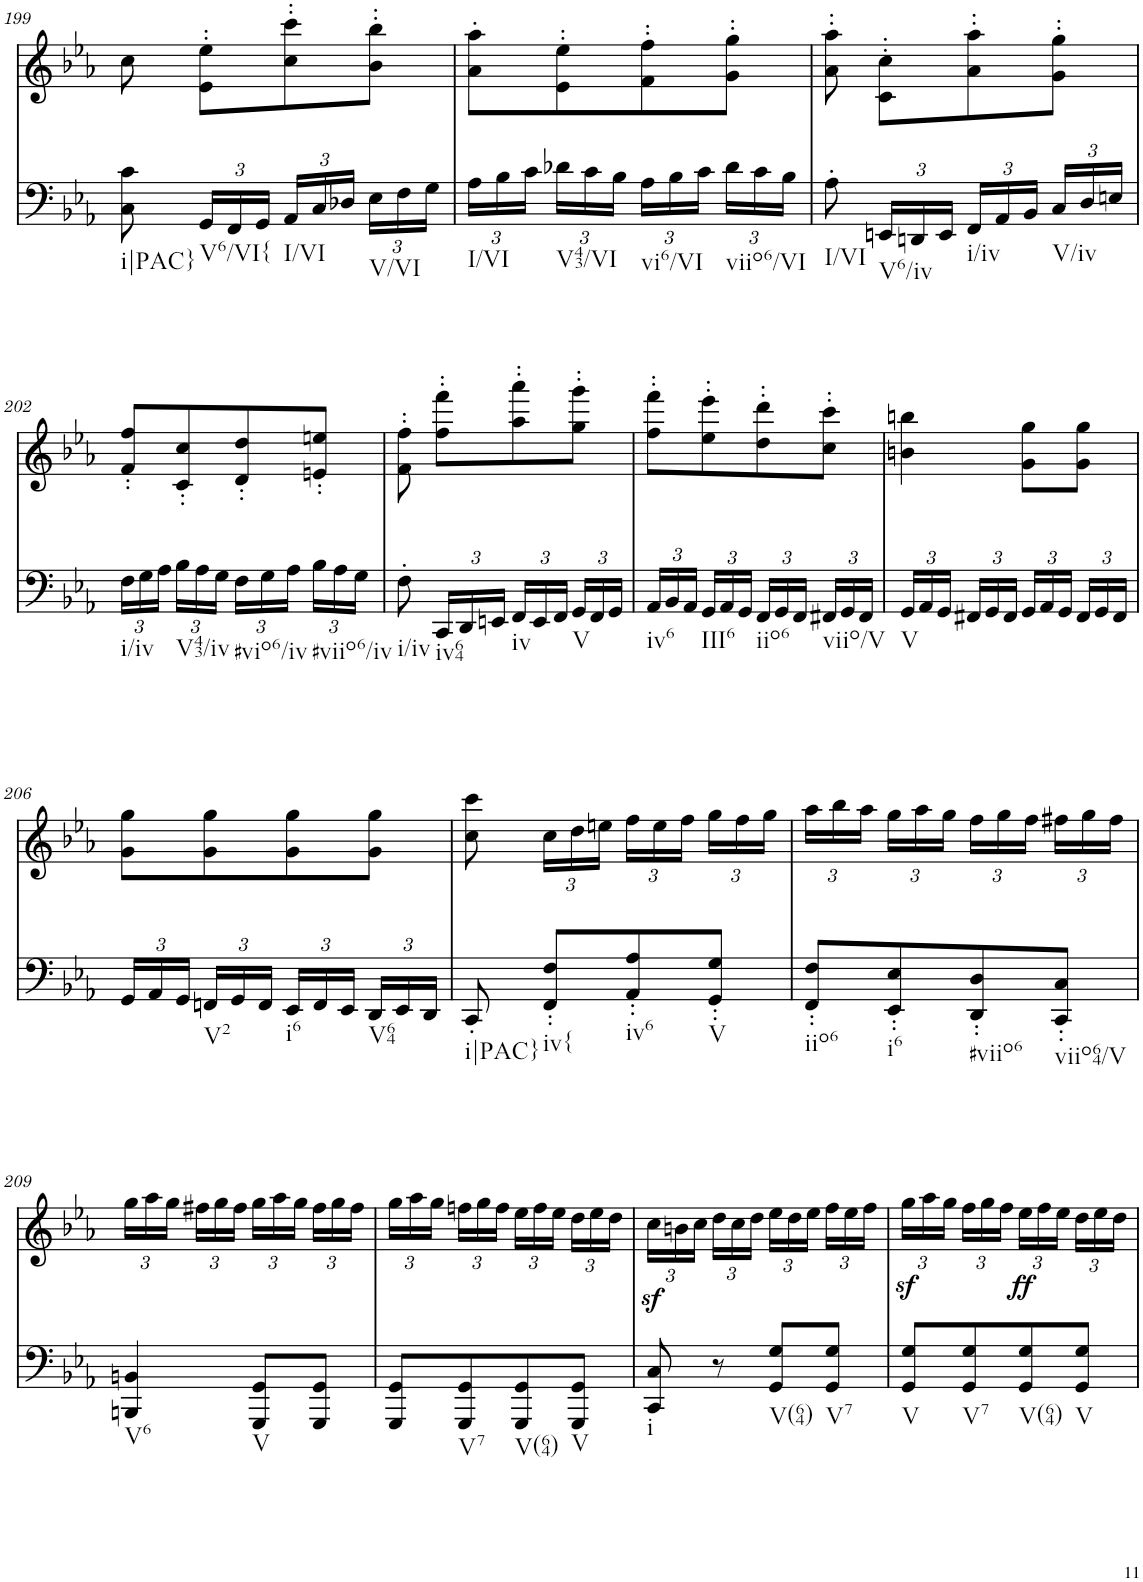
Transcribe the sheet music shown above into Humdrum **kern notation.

**kern	**kern	**dynam
*part2	*part1	*part1
*staff2	*staff1	*staff1
*I"piano	*I"piano	*
*I'Pno	*I'Pno	*
!!LO:PB:g=z
*clefF4	*clefG2	*
*k[b-e-a-]	*k[b-e-a-]	*
*c:	*c:	*
*M2/4	*M2/4	*
=199	=199	=199
!LO:TX:b:t=i|PAC}	!	!
8C\ 8c\	8cc\	.
*Xbrackettup	*	*
!LO:TX:b:t=V6/VI{	!	!
24GG/LL	8e-\' 8ee-\'L	.
24FF/	.	.
24GG/JJ	.	.
!LO:TX:b:t=I/VI	!	!
24AA-/LL	8cc\' 8ccc\'	.
24C/	.	.
24D-X/JJ	.	.
!LO:TX:b:t=V/VI	!	!
24E-\LL	8b-\' 8bb-\'J	.
24F\	.	.
24G\JJ	.	.
=200	=200	=200
!LO:TX:b:t=I/VI	!	!
24A-\LL	8a-\' 8aa-\'L	.
24B-\	.	.
24c\JJ	.	.
!LO:TX:b:t=V43/VI	!	!
24d-X\LL	8e-\' 8ee-\'	.
24c\	.	.
24B-\JJ	.	.
!LO:TX:b:t=vi6/VI	!	!
24A-\LL	8f\' 8ff\'	.
24B-\	.	.
24c\JJ	.	.
!LO:TX:b:t=viio6/VI	!	!
24d-\LL	8g\' 8gg\'J	.
24c\	.	.
24B-\JJ	.	.
=201	=201	=201
!LO:TX:b:t=I/VI	!	!
8A-'\	8a-\' 8aa-\'	.
!LO:TX:b:t=V6/iv	!	!
24EEn/LL	8c\' 8cc\'L	.
24DDn/	.	.
24EE/JJ	.	.
!LO:TX:b:t=i/iv	!	!
24FF/LL	8a-\' 8aa-\'	.
24AA-/	.	.
24BB-/JJ	.	.
!LO:TX:b:t=V/iv	!	!
24C/LL	8g\' 8gg\'J	.
24D/	.	.
24En/JJ	.	.
!!LO:LB:g=z
=202	=202	=202
!LO:TX:b:t=i/iv	!	!
24F\LL	8f/' 8ff/'L	.
24G\	.	.
24A-\JJ	.	.
!LO:TX:b:t=V43/iv	!	!
24B-\LL	8c/' 8cc/'	.
24A-\	.	.
24G\JJ	.	.
!LO:TX:b:t=#vio6/iv	!	!
24F\LL	8d/' 8dd/'	.
24G\	.	.
24A-\JJ	.	.
!LO:TX:b:t=#viio6/iv	!	!
24B-\LL	8en/' 8een/'J	.
24A-\	.	.
24G\JJ	.	.
=203	=203	=203
!LO:TX:b:t=i/iv	!	!
8F'\	8f\' 8ff\'	.
!LO:TX:b:t=iv64	!	!
24CC/LL	8ff\' 8fff\'L	.
24DD/	.	.
24EEn/JJ	.	.
!LO:TX:b:t=iv	!	!
24FF/LL	8aa-\' 8aaa-\'	.
24EE/	.	.
24FF/JJ	.	.
!LO:TX:b:t=V	!	!
24GG/LL	8gg\' 8ggg\'J	.
24FF/	.	.
24GG/JJ	.	.
=204	=204	=204
!LO:TX:b:t=iv6	!	!
24AA-/LL	8ff\' 8fff\'L	.
24BB-/	.	.
24AA-/JJ	.	.
!LO:TX:b:t=III6	!	!
24GG/LL	8ee-\' 8eee-\'	.
24AA-/	.	.
24GG/JJ	.	.
!LO:TX:b:t=iio6	!	!
24FF/LL	8dd\' 8ddd\'	.
24GG/	.	.
24FF/JJ	.	.
!LO:TX:b:t=viio/V	!	!
24FF#X/LL	8cc\' 8ccc\'J	.
24GG/	.	.
24FF#/JJ	.	.
=205	=205	=205
!LO:TX:b:t=V	!	!
24GG/LL	4bn\ 4bbn\	.
24AA-/	.	.
24GG/JJ	.	.
24FF#X/LL	.	.
24GG/	.	.
24FF#/JJ	.	.
24GG/LL	8g\ 8gg\L	.
24AA-/	.	.
24GG/JJ	.	.
24FF#/LL	8g\ 8gg\J	.
24GG/	.	.
24FF#/JJ	.	.
!!LO:LB:g=z
=206	=206	=206
24GG/LL	8g\ 8gg\L	.
24AA-/	.	.
24GG/JJ	.	.
!LO:TX:b:t=V2	!	!
24FFn/LL	8g\ 8gg\	.
24GG/	.	.
24FF/JJ	.	.
!LO:TX:b:t=i6	!	!
24EE-/LL	8g\ 8gg\	.
24FF/	.	.
24EE-/JJ	.	.
!LO:TX:b:t=V64	!	!
24DD/LL	8g\ 8gg\J	.
24EE-/	.	.
24DD/JJ	.	.
=207	=207	=207
!LO:TX:b:t=i|PAC}	!	!
8CC'/	8cc\ 8ccc\	.
*	*Xbrackettup	*
!LO:TX:b:t=iv{	!	!
8FF/' 8F/'L	24cc\LL	.
.	24dd\	.
.	24een\JJ	.
!LO:TX:b:t=iv6	!	!
8AA-/' 8A-/'	24ff\LL	.
.	24ee\	.
.	24ff\JJ	.
!LO:TX:b:t=V	!	!
8GG/' 8G/'J	24gg\LL	.
.	24ff\	.
.	24gg\JJ	.
=208	=208	=208
!LO:TX:b:t=iio6	!	!
8FF/' 8F/'L	24aa-\LL	.
.	24bb-\	.
.	24aa-\JJ	.
!LO:TX:b:t=i6	!	!
8EE-/' 8E-/'	24gg\LL	.
.	24aa-\	.
.	24gg\JJ	.
!LO:TX:b:t=#viio6	!	!
8DD/' 8D/'	24ff\LL	.
.	24gg\	.
.	24ff\JJ	.
!LO:TX:b:t=viio64/V	!	!
8CC/' 8C/'J	24ff#X\LL	.
.	24gg\	.
.	24ff#\JJ	.
!!LO:LB:g=z
=209	=209	=209
!LO:TX:b:t=V6	!	!
4BBBn/ 4BBn/	24gg\LL	.
.	24aa-\	.
.	24gg\JJ	.
.	24ff#X\LL	.
.	24gg\	.
.	24ff#\JJ	.
!LO:TX:b:t=V	!	!
8GGG/ 8GG/L	24gg\LL	.
.	24aa-\	.
.	24gg\JJ	.
8GGG/ 8GG/J	24ff#\LL	.
.	24gg\	.
.	24ff#\JJ	.
=210	=210	=210
8GGG/ 8GG/L	24gg\LL	.
.	24aa-\	.
.	24gg\JJ	.
!LO:TX:b:t=V7	!	!
8GGG/ 8GG/	24ffn\LL	.
.	24gg\	.
.	24ff\JJ	.
!LO:TX:b:t=V(64)	!	!
8GGG/ 8GG/	24ee-\LL	.
.	24ff\	.
.	24ee-\JJ	.
!LO:TX:b:t=V	!	!
8GGG/ 8GG/J	24dd\LL	.
.	24ee-\	.
.	24dd\JJ	.
=211	=211	=211
!LO:TX:b:t=i	!	!
8CC/ 8C/	24ccz<\LL	.
.	24bn\	.
.	24cc\JJ	.
8r	24dd\LL	.
.	24cc\	.
.	24dd\JJ	.
!LO:TX:b:t=V(64)	!	!
8GG/ 8G/L	24ee-\LL	.
.	24dd\	.
.	24ee-\JJ	.
!LO:TX:b:t=V7	!	!
8GG/ 8G/J	24ff\LL	.
.	24ee-\	.
.	24ff\JJ	.
=212	=212	=212
!LO:TX:b:t=V	!	!
8GG/ 8G/L	24ggz<\LL	.
.	24aa-\	.
.	24gg\JJ	.
!LO:TX:b:t=V7	!	!
8GG/ 8G/	24ff\LL	.
.	24gg\	.
.	24ff\JJ	.
!LO:TX:b:t=V(64)	!	!
!	!	!LO:DY:b
8GG/ 8G/	24ee-\LL	ff
.	24ff\	.
.	24ee-\JJ	.
!LO:TX:b:t=V	!	!
8GG/ 8G/J	24dd\LL	.
.	24ee-\	.
.	24dd\JJ	.
=	=	=
*-	*-	*-
